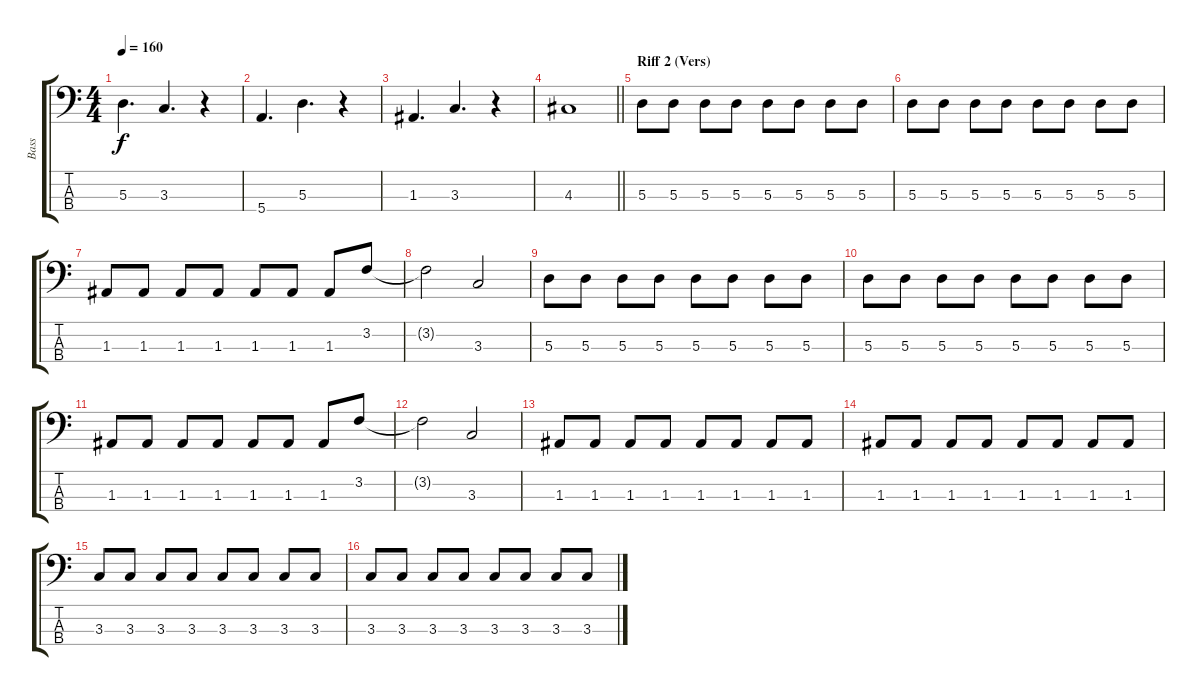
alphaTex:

\track ("Bass" "Bass") {instrument electricbassfinger}
\staff {score tabs}
\tuning (G2 D2 A1 E1) {hide}
\ts (4 4)
\tempo 160
\clef f4
\ks c
5.3.4{d dy f} 3.3.4{d} r.4 |
5.4.4{d} 5.3.4{d} r.4 |
1.3.4{d} 3.3.4{d} r.4 |
\barLineRight lightlight
4.3.1 |
\section ("" "Riff 2 (Vers)")
5.3.8 5.3.8 5.3.8 5.3.8 5.3.8 5.3.8 5.3.8 5.3.8 |
5.3.8 5.3.8 5.3.8 5.3.8 5.3.8 5.3.8 5.3.8 5.3.8 |
1.3.8 1.3.8 1.3.8 1.3.8 1.3.8 1.3.8 1.3.8 3.2.8 |
3.2{t}.2 3.3.2 |
5.3.8 5.3.8 5.3.8 5.3.8 5.3.8 5.3.8 5.3.8 5.3.8 |
5.3.8 5.3.8 5.3.8 5.3.8 5.3.8 5.3.8 5.3.8 5.3.8 |
1.3.8 1.3.8 1.3.8 1.3.8 1.3.8 1.3.8 1.3.8 3.2.8 |
3.2{t}.2 3.3.2 |
1.3.8 1.3.8 1.3.8 1.3.8 1.3.8 1.3.8 1.3.8 1.3.8 |
1.3.8 1.3.8 1.3.8 1.3.8 1.3.8 1.3.8 1.3.8 1.3.8 |
3.3.8 3.3.8 3.3.8 3.3.8 3.3.8 3.3.8 3.3.8 3.3.8 |
3.3.8 3.3.8 3.3.8 3.3.8 3.3.8 3.3.8 3.3.8 3.3.8
